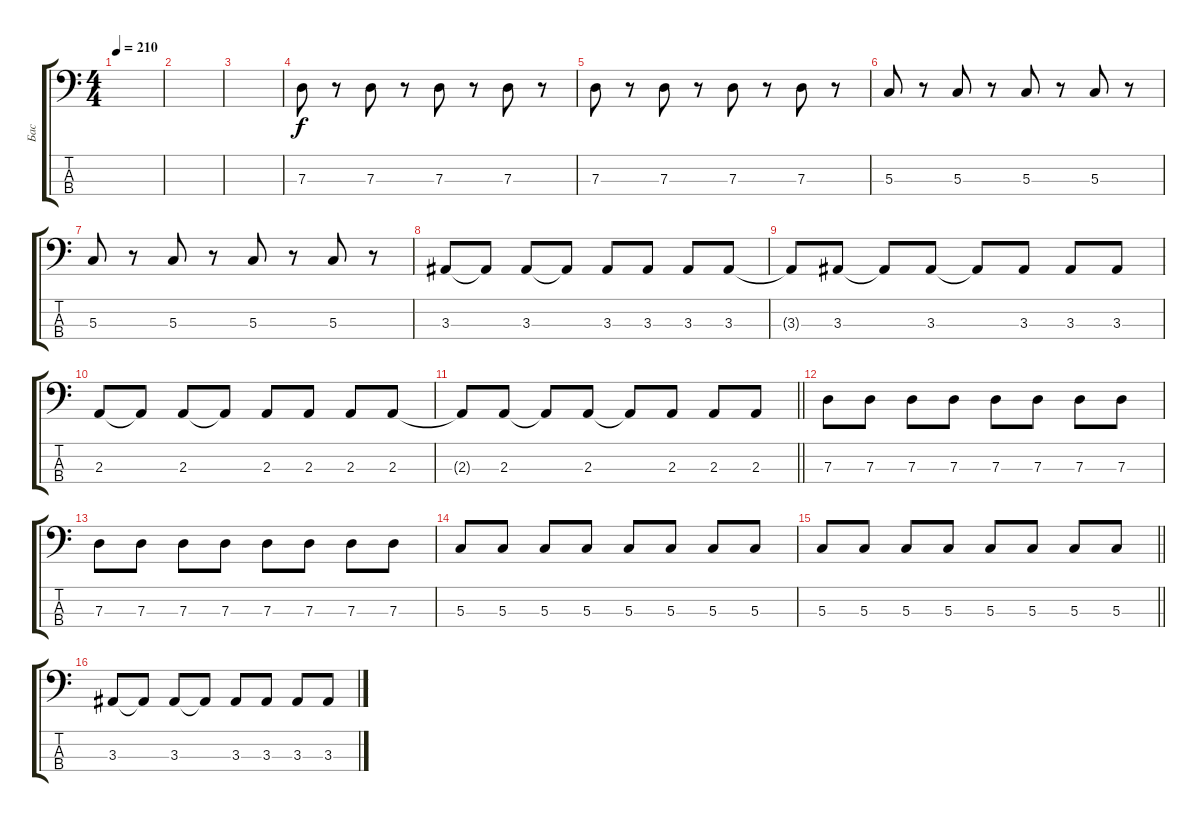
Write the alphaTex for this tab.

\track ("Бас" "Бас") {instrument electricbasspick}
\staff {score tabs}
\tuning (F2 C2 G1 C1) {hide}
\ts (4 4)
\tempo 210
\clef f4
\ks c
|
|
|
7.3.8 r.8 7.3.8 r.8 7.3.8 r.8 7.3.8 r.8 |
7.3.8 r.8 7.3.8 r.8 7.3.8 r.8 7.3.8 r.8 |
5.3.8 r.8 5.3.8 r.8 5.3.8 r.8 5.3.8 r.8 |
5.3.8 r.8 5.3.8 r.8 5.3.8 r.8 5.3.8 r.8 |
3.3.8 3.3{t}.8 3.3.8 3.3{t}.8 3.3.8 3.3.8 3.3.8 3.3.8 |
3.3{t}.8 3.3.8 3.3{t}.8 3.3.8 3.3{t}.8 3.3.8 3.3.8 3.3.8 |
2.3.8 2.3{t}.8 2.3.8 2.3{t}.8 2.3.8 2.3.8 2.3.8 2.3.8 |
\barLineRight lightlight
2.3{t}.8 2.3.8 2.3{t}.8 2.3.8 2.3{t}.8 2.3.8 2.3.8 2.3.8 |
7.3.8 7.3.8 7.3.8 7.3.8 7.3.8 7.3.8 7.3.8 7.3.8 |
7.3.8 7.3.8 7.3.8 7.3.8 7.3.8 7.3.8 7.3.8 7.3.8 |
5.3.8 5.3.8 5.3.8 5.3.8 5.3.8 5.3.8 5.3.8 5.3.8 |
\barLineRight lightlight
5.3.8 5.3.8 5.3.8 5.3.8 5.3.8 5.3.8 5.3.8 5.3.8 |
3.3.8 3.3{t}.8 3.3.8 3.3{t}.8 3.3.8 3.3.8 3.3.8 3.3.8
